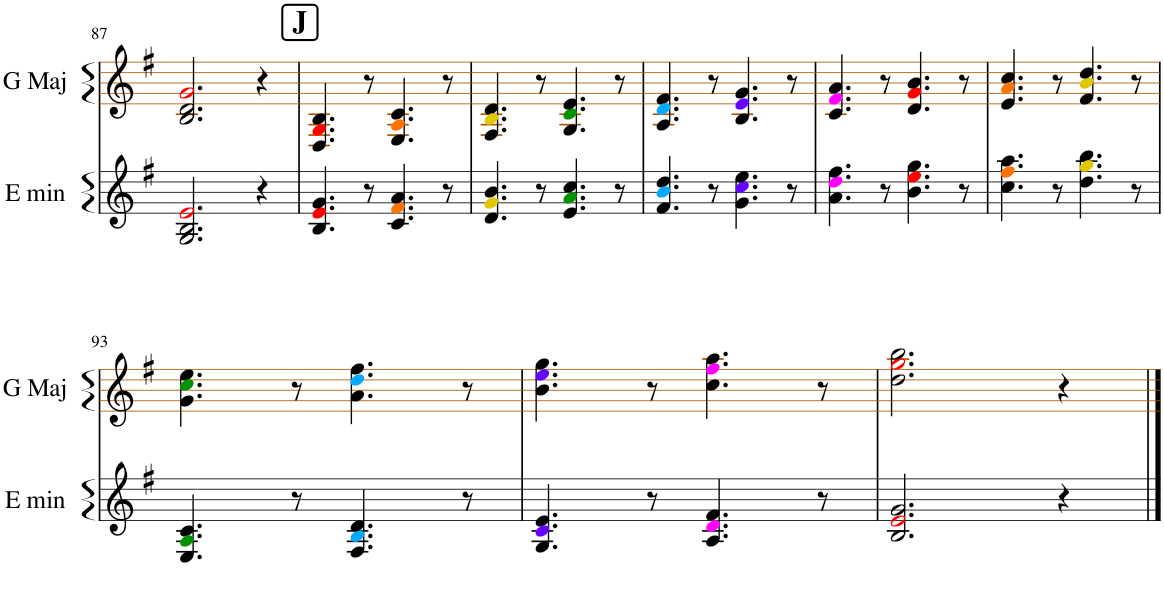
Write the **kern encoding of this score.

**kern	**kern
*part2	*part1
*staff2	*staff1
*I"E minor	*I"G major
*I'E min	*I'G Maj
!!LO:PB:g=z
*clefG2	*clefG2
*Trd1c2	*Trd1c2
*k[f#]	*k[f#]
*M4/4	*M4/4
=87	=87
2.G/ 2.B/ 2.ei/	2.B/ 2.d/ 2.gi/
4r	4r
!!LO:REH:place=s1:a:B:cj:fs=14:t=J
=88	=88
4.B/ 4.ei/ 4.g/	4.D/ 4.Gi/ 4.B/
8r	8r
4.c/ 4.f#j/ 4.a/	4.E/ 4.Aj/ 4.c/
8r	8r
=89	=89
4.d/ 4.gZ/ 4.b/	4.F#/ 4.BZ/ 4.d/
8r	8r
4.e/ 4.aV/ 4.cc/	4.G/ 4.cV/ 4.e/
8r	8r
=90	=90
4.f#/ 4.bN/ 4.dd/	4.A/ 4.dN/ 4.f#/
8r	8r
4.g\ 4.ccl\ 4.ee\	4.B/ 4.el/ 4.g/
8r	8r
=91	=91
4.a\ 4.dd!\ 4.ff#\	4.c/ 4.f#!/ 4.a/
8r	8r
4.b\ 4.eei\ 4.gg\	4.d/ 4.gi/ 4.b/
8r	8r
=92	=92
4.cc\ 4.ff#j\ 4.aa\	4.e/ 4.aj/ 4.cc/
8r	8r
4.dd\ 4.ggZ\ 4.bb\	4.f#/ 4.bZ/ 4.dd/
8r	8r
!!LO:LB:g=z
=93	=93
4.E/ 4.AV/ 4.c/	4.g\ 4.ccV\ 4.ee\
8r	8r
4.F#/ 4.BN/ 4.d/	4.a\ 4.ddN\ 4.ff#\
8r	8r
=94	=94
4.G/ 4.cl/ 4.e/	4.b\ 4.eel\ 4.gg\
8r	8r
4.A/ 4.d!/ 4.f#/	4.cc\ 4.ff#!\ 4.aa\
8r	8r
=95	=95
2.B/ 2.ei/ 2.g/	2.dd\ 2.ggi\ 2.bb\
4r	4r
==	==
*-	*-
